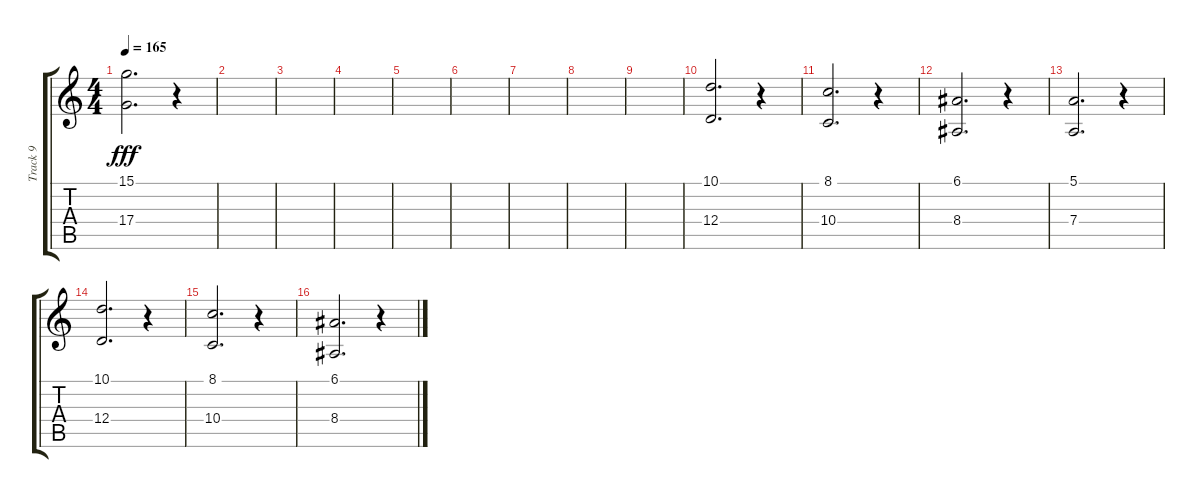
\track ("Track 9" "Track 9") {instrument choiraahs}
\staff {score tabs}
\tuning (E4 B3 G3 D3 A2 E2) {hide}
\ts (4 4)
\tempo 165
\clef g2
\ks c
(15.1 17.4).2{d dy fff} r.4 |
|
|
|
|
|
|
|
|
(10.1 12.4).2{d} r.4 |
(8.1 10.4).2{d} r.4 |
(6.1 8.4).2{d} r.4 |
(5.1 7.4).2{d} r.4 |
(10.1 12.4).2{d} r.4 |
(8.1 10.4).2{d} r.4 |
(6.1 8.4).2{d} r.4
